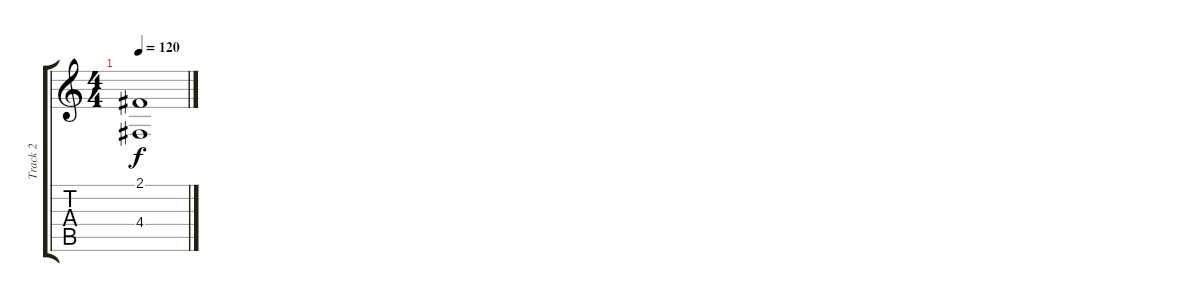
\track ("Track 2" "Track 2") {instrument acousticgrandpiano}
\staff {score tabs}
\tuning (E4 B3 G3 D3 A2 E2) {hide}
\ts (4 4)
\tempo 120
\clef g2
\ks c
(2.1{t} 4.4{t}).1{dy f}
